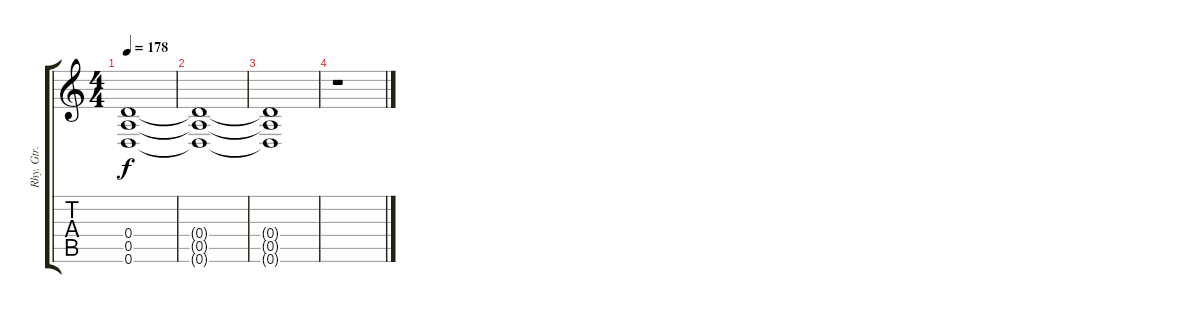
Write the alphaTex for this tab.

\track ("Rhy. Gtr. 1" "Rhy. Gtr. ") {instrument distortionguitar}
\staff {score tabs}
\tuning (E4 B3 G3 D3 A2 D2) {hide}
\ts (4 4)
\tempo 178
\clef g2
\ks c
(0.4 0.5 0.6).1{dy f} |
(0.4{t} 0.5{t} 0.6{t}).1 |
(0.4{t} 0.5{t} 0.6{t}).1 |
r.1
